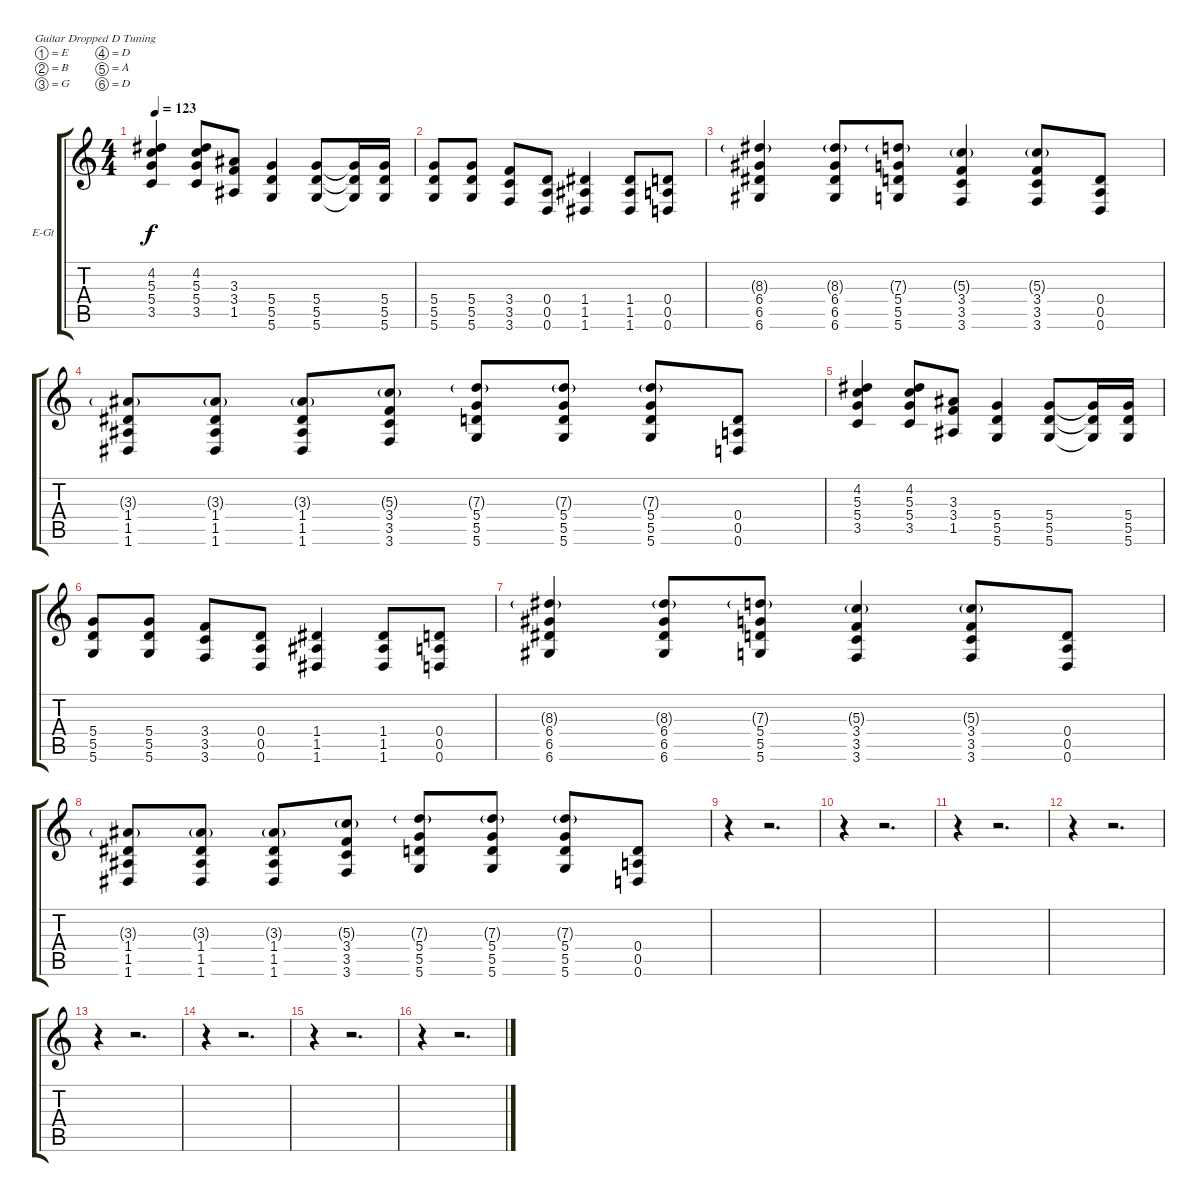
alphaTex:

\bracketExtendMode groupsimilarinstruments
\firstSystemTrackNameOrientation horizontal
\otherSystemsTrackNameOrientation horizontal
\track ("Guitar 2" "E-Gt") {instrument distortionguitar}
\staff {score tabs}
\tuning (E4 B3 G3 D3 A2 D2)
\ts (4 4)
\tempo 123
\clef g2
\ks c
(4.2 5.3 5.4 3.5).4{dy f} (4.2 5.3 5.4 3.5).8 (3.3 3.4 1.5).8 (5.4 5.5 5.6).4 (5.4 5.5 5.6).8 (5.4{t} 5.5{t} 5.6{t}).16 (5.4 5.5 5.6).16 |
(5.4 5.5 5.6).8 (5.4 5.5 5.6).8 (3.4 3.5 3.6).8 (0.4 0.5 0.6).8 (1.4 1.5 1.6).4 (1.4 1.5 1.6).8 (0.4 0.5 0.6).8 |
(8.3{g} 6.4 6.5 6.6).4 (8.3{g} 6.4 6.5 6.6).8 (7.3{g} 5.4 5.5 5.6).8 (5.3{g} 3.4 3.5 3.6).4 (5.3{g} 3.4 3.5 3.6).8 (0.4 0.5 0.6).8 |
(3.3{g} 1.4 1.5 1.6).8 (3.3{g} 1.4 1.5 1.6).8 (3.3{g} 1.4 1.5 1.6).8 (5.3{g} 3.4 3.5 3.6).8 (7.3{g} 5.4 5.5 5.6).8 (7.3{g} 5.4 5.5 5.6).8 (7.3{g} 5.4 5.5 5.6).8 (0.4 0.5 0.6).8 |
(4.2 5.3 5.4 3.5).4 (4.2 5.3 5.4 3.5).8 (3.3 3.4 1.5).8 (5.4 5.5 5.6).4 (5.4 5.5 5.6).8 (5.4{t} 5.5{t} 5.6{t}).16 (5.4 5.5 5.6).16 |
(5.4 5.5 5.6).8 (5.4 5.5 5.6).8 (3.4 3.5 3.6).8 (0.4 0.5 0.6).8 (1.4 1.5 1.6).4 (1.4 1.5 1.6).8 (0.4 0.5 0.6).8 |
(8.3{g} 6.4 6.5 6.6).4 (8.3{g} 6.4 6.5 6.6).8 (7.3{g} 5.4 5.5 5.6).8 (5.3{g} 3.4 3.5 3.6).4 (5.3{g} 3.4 3.5 3.6).8 (0.4 0.5 0.6).8 |
(3.3{g} 1.4 1.5 1.6).8 (3.3{g} 1.4 1.5 1.6).8 (3.3{g} 1.4 1.5 1.6).8 (5.3{g} 3.4 3.5 3.6).8 (7.3{g} 5.4 5.5 5.6).8 (7.3{g} 5.4 5.5 5.6).8 (7.3{g} 5.4 5.5 5.6).8 (0.4 0.5 0.6).8 |
r.4 r.2{d} |
r.4 r.2{d} |
r.4 r.2{d} |
r.4 r.2{d} |
r.4 r.2{d} |
r.4 r.2{d} |
r.4 r.2{d} |
r.4 r.2{d}
